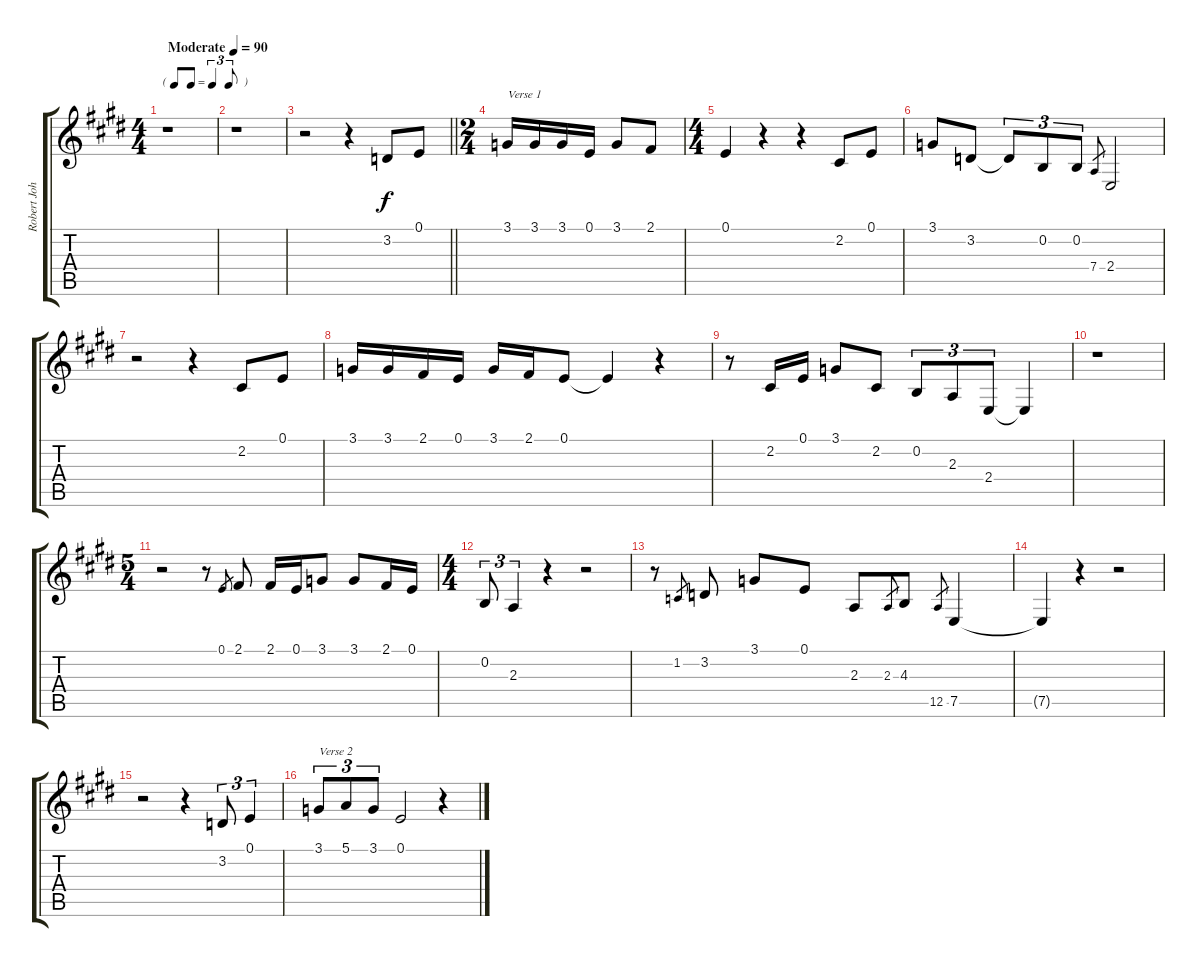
\track ("Robert Johnson" "Robert Joh") {instrument tenorsax}
\staff {score tabs}
\tuning (E4 B3 G3 D3 A2 E2) {hide}
\ts (4 4)
\tf triplet8th
\tempo (90 "Moderate")
\clef g2
\ks e
r.1{dy f instrument tenorsax} |
r.1 |
\barLineRight lightlight
r.2 r.4 3.2.8 0.1.8 |
\ts (2 4)
3.1.16{txt "Verse 1"} 3.1.16 3.1.16 0.1.16 3.1.8 2.1.8 |
\ts (4 4)
0.1.4 r.4 r.4 2.2.8 0.1.8 |
3.1.8 3.2.8 3.2{t}.8{tu (3 2)} 0.2.8{tu (3 2)} 0.2.8{tu (3 2)} 7.4.8{gr} 2.4.2 |
r.2 r.4 2.2.8 0.1.8 |
3.1.16 3.1.16 2.1.16 0.1.16 3.1.16 2.1.16 0.1.8 0.1{t}.4 r.4 |
r.8 2.2.16 0.1.16 3.1.8 2.2.8 0.2.8{tu (3 2)} 2.3.8{tu (3 2)} 2.4.8{tu (3 2)} 2.4{t}.4 |
r.1 |
\ts (5 4)
r.2 r.8 0.1.8{gr} 2.1.8 2.1.16 0.1.16 3.1.8 3.1.8 2.1.16 0.1.16 |
\ts (4 4)
0.2.8{tu (3 2)} 2.3.4{tu (3 2)} r.4 r.2 |
r.8 1.2.8{gr} 3.2.8 3.1.8 0.1.8 2.3.8 2.3.8{gr} 4.3.8 12.5.8{gr} 7.5.4 |
7.5{t}.4 r.4 r.2 |
r.2 r.4 3.2.8{tu (3 2)} 0.1.4{tu (3 2)} |
3.1.8{tu (3 2) txt "Verse 2"} 5.1.8{tu (3 2)} 3.1.8{tu (3 2)} 0.1.2 r.4
